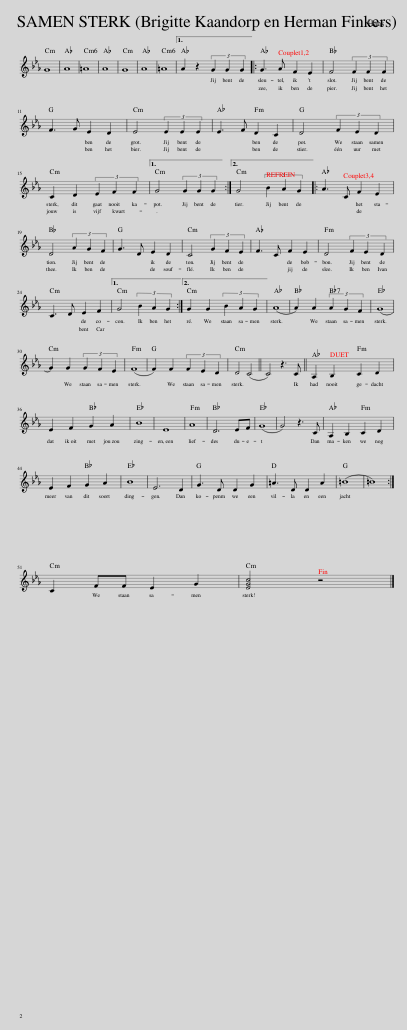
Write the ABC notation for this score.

X:1
L:1/8
M:none
I:linebreak $
K:Eb
V:1 treble
V:1
 G8 | A8 | =A8 | A8 | G8 | %5
 A8 | =A8 | A2 z2 (3G2 G2 G2 |: G3 A F2 E2 | F4 (3F2 F2 F2 |$ %10
 F3 G E2 D2 | E4 (3E2 E2 E2 | E3 F D2 C2 | D4 (3F2 E2 D2 |$ C2 D2 (3E2 F2 F2 |1 %15
 G4 (3G2 G2 G2 :|2 G4 (3B2 A2 G2 |: A3 C F2 E2 |$ D4 (3A2 G2 F2 | G3 D E2 D2 | %20
 C4 (3G2 F2 E2 | F3 C F2 E2 | D4 (3F2 E2 D2 |$ C3 D E2 F2 |1 G4 (3B2 A2 G2 :|2 %25
 G2 G2 (3B2 A2 G2 || (A8 | A2) A2 (3A2 G2 F2 | (G8 |$ G2) G2 (3G2 F2 E2 | %30
 (F8 | F2) F2 (3F2 E2 D2 | D4 (C4 || C4) z3 C || A,2 B,2 C2 D2 |$ %35
 E2 F2 G2 A2 | B8 | E8 | A8 | D6 EF | %40
 (G8 | G4) z3 C | A,2 B,2 C2 D2 |$ E2 F2 G2 A2 | B8 | %45
 E6 D2 | G3 D D2 G2 | =A3 D D2 A2!D.C.! | (=B8 | =B8) :|$ %50
 C2 FF E2 G2 | [EGc]4 z4 |] %52
